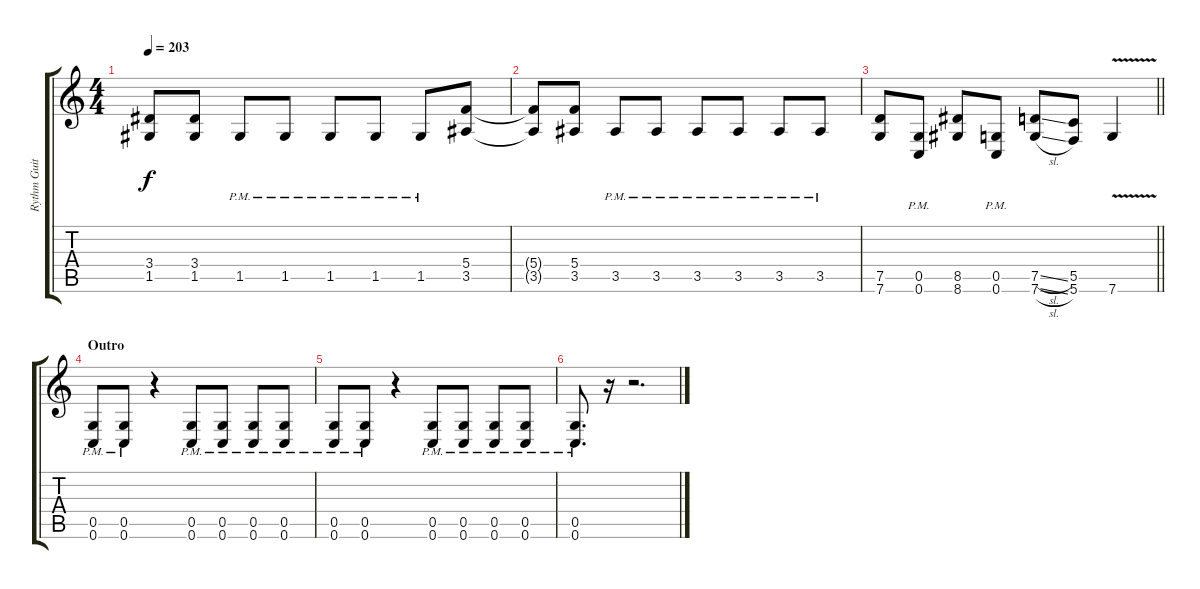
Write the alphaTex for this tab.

\track ("Rythm Guitar I" "Rythm Guit") {instrument distortionguitar}
\staff {score tabs}
\tuning (D4 A3 F3 C3 G2 C2) {hide}
\ts (4 4)
\tempo 203
\clef g2
\ks c
(3.4{t} 1.5{t}).8{dy f} (3.4 1.5).8 1.5{pm}.8 1.5{pm}.8 1.5{pm}.8 1.5{pm}.8 1.5{pm}.8 (5.4 3.5).8 |
(5.4{t} 3.5{t}).8 (5.4 3.5).8 3.5{pm}.8 3.5{pm}.8 3.5{pm}.8 3.5{pm}.8 3.5{pm}.8 3.5{pm}.8 |
\barLineRight lightlight
(7.5 7.6).8 (0.5{pm} 0.6{pm}).8 (8.5 8.6).8 (0.5{pm} 0.6{pm}).8 (7.5{sl} 7.6{sl}).8 (5.5 5.6).8 7.6{v}.4 |
\section ("" "Outro")
(0.5{pm} 0.6{pm}).8 (0.5{pm} 0.6{pm}).8 r.4 (0.5{pm} 0.6{pm}).8 (0.5{pm} 0.6{pm}).8 (0.5{pm} 0.6{pm}).8 (0.5{pm} 0.6{pm}).8 |
(0.5{pm} 0.6{pm}).8 (0.5{pm} 0.6{pm}).8 r.4 (0.5{pm} 0.6{pm}).8 (0.5{pm} 0.6{pm}).8 (0.5{pm} 0.6{pm}).8 (0.5{pm} 0.6{pm}).8 |
(0.5{pm} 0.6{pm}).8{d} r.16 r.2{d}
